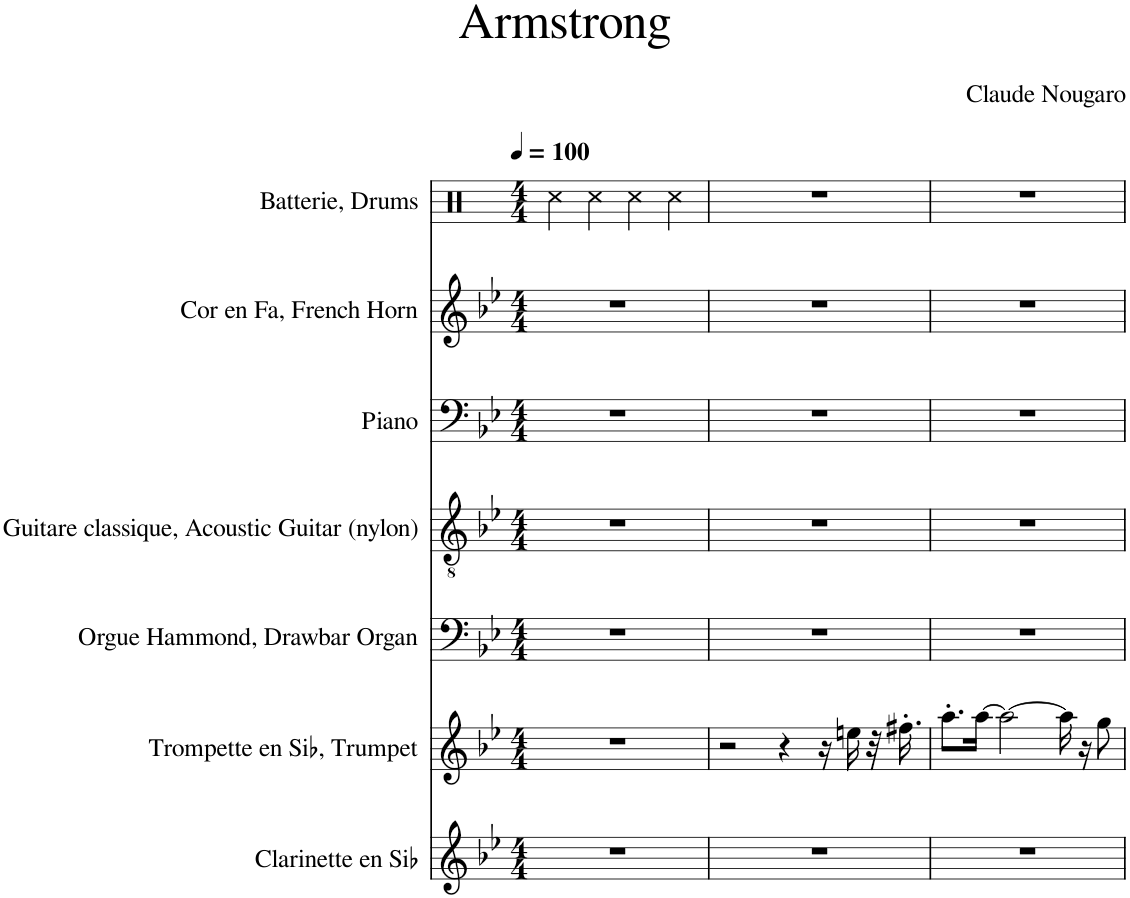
**kern	**kern	**kern	**kern	**kern	**kern	**kern
*part7	*part6	*part5	*part4	*part3	*part2	*part1
*staff7	*staff6	*staff5	*staff4	*staff3	*staff2	*staff1
*I"Clarinette en Sib	*I"Trompette en Sib, Trumpet	*I"Orgue Hammond, Drawbar Organ	*I"Guitare classique, Acoustic Guitar (nylon)	*I"Piano	*I"Cor en Fa, French Horn	*I"Batterie, Drums
*I'Clar. Sib	*I'Tromp. Sib	*I'Org. Hm.	*I'Guit.	*I'Pia.	*I'Cor Fa	*I'Bat.
*clefG2	*clefG2	*clefF4	*clefGv2	*clefF4	*clefG2	*clefX
*Trd1c2	*Trd1c2	*	*	*	*Trd4c7	*
*k[b-e-]	*k[b-e-]	*k[b-e-]	*k[b-e-]	*k[b-e-]	*k[b-e-]	*k[]
*M4/4	*M4/4	*M4/4	*M4/4	*M4/4	*M4/4	*M4/4
*MM100	*MM100	*MM100	*MM100	*MM100	*MM100	*MM100
=1	=1	=1	=1	=1	=1	=1
1r	1r	1r	1r	1r	1r	4Rcc\
.	.	.	.	.	.	4Rcc\
.	.	.	.	.	.	4Rcc\
.	.	.	.	.	.	4Rcc\
=2	=2	=2	=2	=2	=2	=2
1r	2r	1r	1r	1r	1r	1r
.	4r	.	.	.	.	.
.	16r	.	.	.	.	.
.	16een\	.	.	.	.	.
.	32r	.	.	.	.	.
.	16.ff#X'\	.	.	.	.	.
=3	=3	=3	=3	=3	=3	=3
1r	8.aa'\L	1r	1r	1r	1r	1r
.	[16aa\Jk	.	.	.	.	.
.	2aa\_	.	.	.	.	.
.	16aa\]	.	.	.	.	.
.	16r	.	.	.	.	.
.	8gg\	.	.	.	.	.
=	=	=	=	=	=	=
*-	*-	*-	*-	*-	*-	*-
